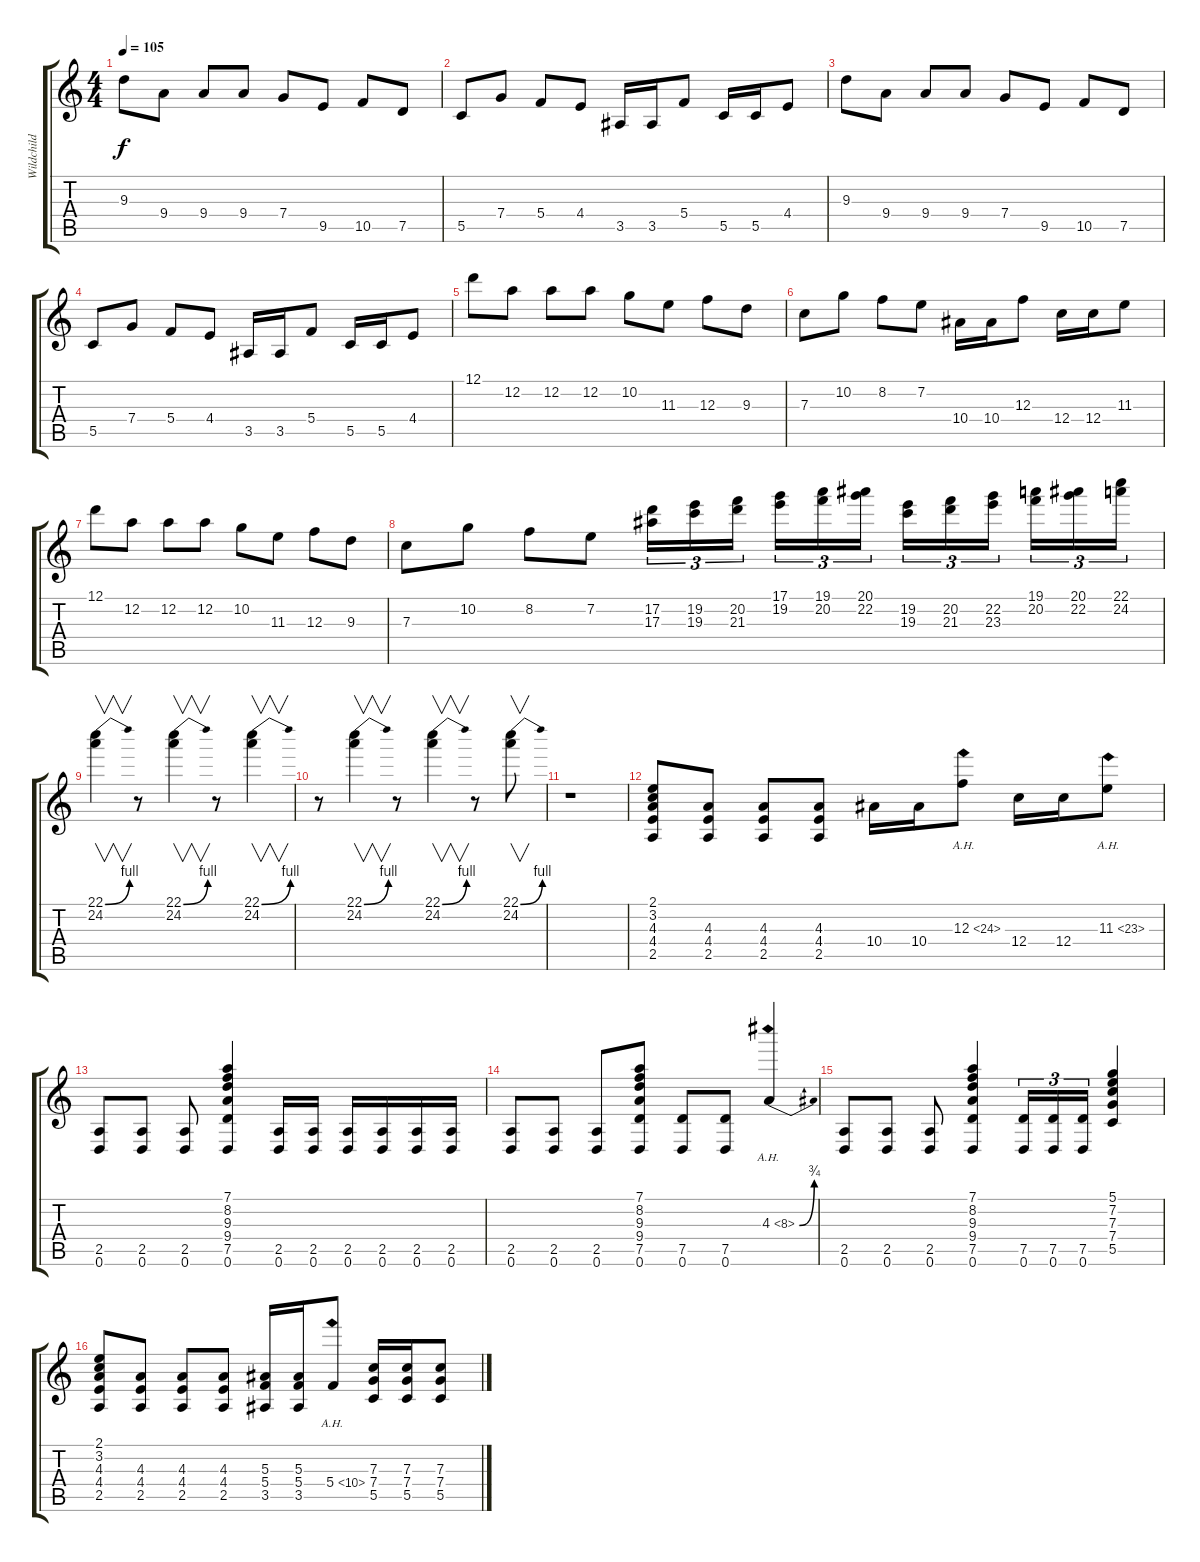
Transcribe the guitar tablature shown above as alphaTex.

\track ("Wildchild" "Wildchild") {instrument distortionguitar}
\staff {score tabs}
\tuning (D4 A3 F3 C3 G2 D2) {hide}
\ts (4 4)
\tempo 105
\clef g2
\ks c
9.3.8{dy f} 9.4.8 9.4.8 9.4.8 7.4.8 9.5.8 10.5.8 7.5.8 |
5.5.8 7.4.8 5.4.8 4.4.8 3.5.16 3.5.16 5.4.8 5.5.16 5.5.16 4.4.8 |
9.3.8 9.4.8 9.4.8 9.4.8 7.4.8 9.5.8 10.5.8 7.5.8 |
5.5.8 7.4.8 5.4.8 4.4.8 3.5.16 3.5.16 5.4.8 5.5.16 5.5.16 4.4.8 |
12.1.8 12.2.8 12.2.8 12.2.8 10.2.8 11.3.8 12.3.8 9.3.8 |
7.3.8 10.2.8 8.2.8 7.2.8 10.4.16 10.4.16 12.3.8 12.4.16 12.4.16 11.3.8 |
12.1.8 12.2.8 12.2.8 12.2.8 10.2.8 11.3.8 12.3.8 9.3.8 |
7.3.8 10.2.8 8.2.8 7.2.8 (17.2 17.3).16{tu (3 2)} (19.2 19.3).16{tu (3 2)} (20.2 21.3).16{tu (3 2)} (17.1 19.2).16{tu (3 2)} (19.1 20.2).16{tu (3 2)} (20.1 22.2).16{tu (3 2)} (19.2 19.3).16{tu (3 2)} (20.2 21.3).16{tu (3 2)} (22.2 23.3).16{tu (3 2)} (19.1 20.2).16{tu (3 2)} (20.1 22.2).16{tu (3 2)} (22.1 24.2).16{tu (3 2)} |
(22.1{be (bend 0 0 60 4)} 24.2).4{v} r.8 (22.1{be (bend 0 0 60 4)} 24.2).4{v volume 11 balance 0} r.8 (22.1{be (bend 0 0 60 4)} 24.2).4{v volume 9 balance 16} |
r.8 (22.1{be (bend 0 0 60 4)} 24.2).4{v volume 7 balance 0} r.8 (22.1{be (bend 0 0 60 4)} 24.2).4{v volume 5 balance 16} r.8 (22.1{be (bend 0 0 60 4)} 24.2).8{v volume 3 balance 0} |
r.1 |
(2.1 3.2 4.3 4.4 2.5).8 (4.3 4.4 2.5).8 (4.3 4.4 2.5).8 (4.3 4.4 2.5).8 10.4.16 10.4.16 12.3{ah 12}.8 12.4.16 12.4.16 11.3{ah 12}.8 |
(2.5 0.6).8 (2.5 0.6).8 (2.5 0.6).8 (7.1 8.2 9.3 9.4 7.5 0.6).4 (2.5 0.6).16 (2.5 0.6).16 (2.5 0.6).16 (2.5 0.6).16 (2.5 0.6).16 (2.5 0.6).16 |
(2.5 0.6).8 (2.5 0.6).8 (2.5 0.6).8 (7.1 8.2 9.3 9.4 7.5 0.6).8 (7.5 0.6).8 (7.5 0.6).8 4.3{be (bend 0 0 60 3) ah 4}.4 |
(2.5 0.6).8 (2.5 0.6).8 (2.5 0.6).8 (7.1 8.2 9.3 9.4 7.5 0.6).4 (7.5 0.6).16{tu (3 2)} (7.5 0.6).16{tu (3 2)} (7.5 0.6).16{tu (3 2)} (5.1 7.2 7.3 7.4 5.5).4 |
(2.1 3.2 4.3 4.4 2.5).8 (4.3 4.4 2.5).8 (4.3 4.4 2.5).8 (4.3 4.4 2.5).8 (5.3 5.4 3.5).16 (5.3 5.4 3.5).16 5.4{ah 5}.8 (7.3 7.4 5.5).16 (7.3 7.4 5.5).16 (7.3 7.4 5.5).8
